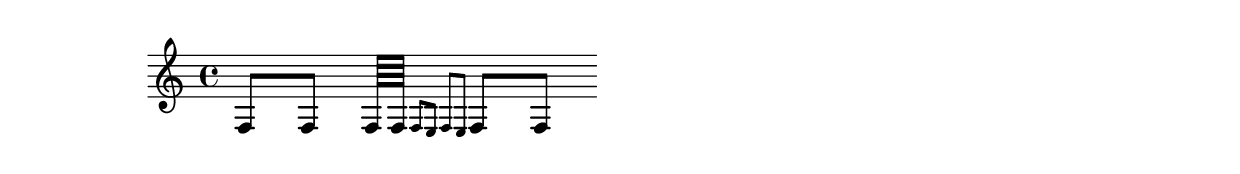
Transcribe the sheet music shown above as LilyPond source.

\version "1.5.68"
\header{
texidoc="
Beams should always reach the middle staff line.  The second beam
counting from the note head side, should never be lower than the
second staff line.  This does not hold for grace note beams.
Override with @code{noStemExtend}.
"
}


\score { 
  \context Voice \notes\relative c {
    [f8 f]  [f64 f] 
    \grace { 
      [f8 e8] 
      \property Voice.Stem \override #'no-stem-extend = ##f
      [f8 e8] 
      \property Voice.Stem \revert #'no-stem-extend
    }
	[f8 f]
	
  }
  \paper {
    linewidth=-1.0
  }  
  \midi { }
}
%% new-chords-done %%